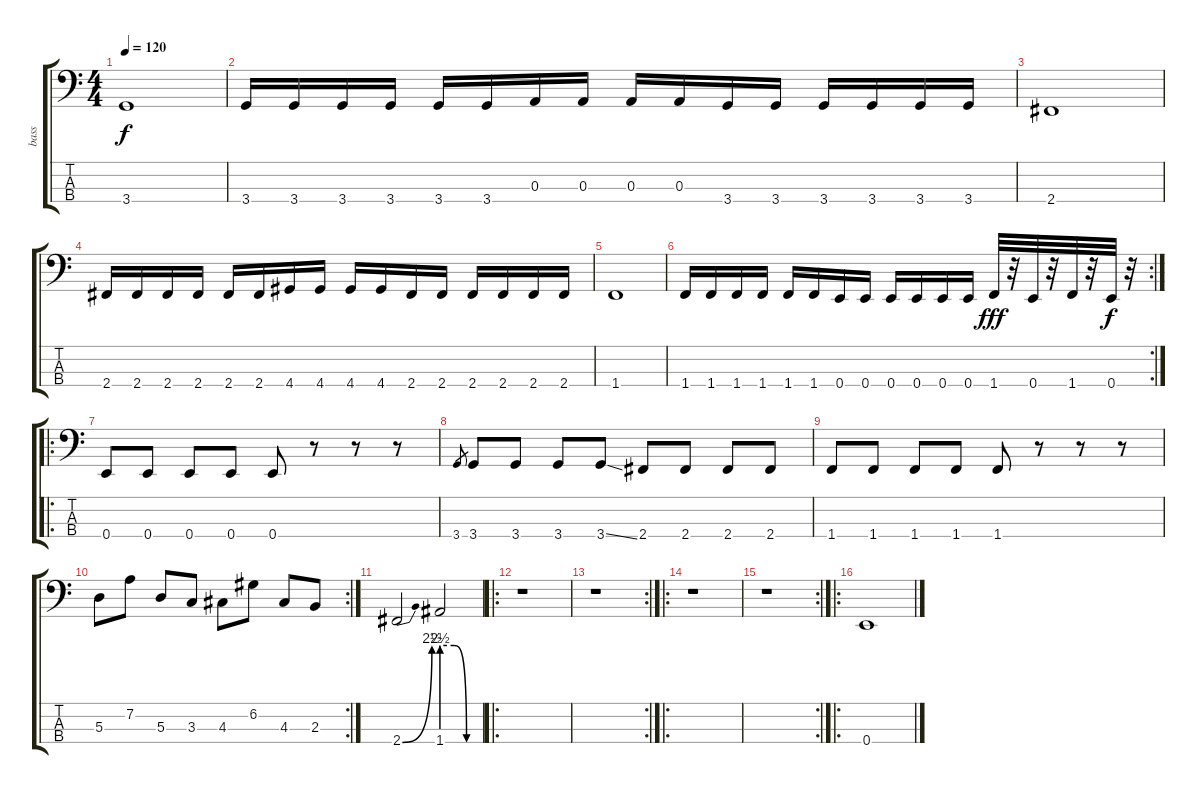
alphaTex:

\track ("bass" "bass") {instrument electricbassfinger}
\staff {score tabs}
\tuning (G2 D2 A1 E1) {hide}
\ts (4 4)
\tempo 120
\clef f4
\ks c
3.4.1{dy f} |
3.4.16 3.4.16 3.4.16 3.4.16 3.4.16 3.4.16 0.3.16 0.3.16 0.3.16 0.3.16 3.4.16 3.4.16 3.4.16 3.4.16 3.4.16 3.4.16 |
2.4.1 |
2.4.16 2.4.16 2.4.16 2.4.16 2.4.16 2.4.16 4.4.16 4.4.16 4.4.16 4.4.16 2.4.16 2.4.16 2.4.16 2.4.16 2.4.16 2.4.16 |
1.4.1 |
\rc 2
1.4.16 1.4.16 1.4.16 1.4.16 1.4.16 1.4.16 0.4.16 0.4.16 0.4.16 0.4.16 0.4.16 0.4.16 1.4.32{dy fff} r.32 0.4.32 r.32 1.4.32 r.32 0.4.32{dy f} r.32 |
\ro
0.4.8 0.4.8 0.4.8 0.4.8 0.4.8 r.8 r.8 r.8 |
3.4.8{gr} 3.4.8 3.4.8 3.4.8 3.4{ss}.8 2.4.8 2.4.8 2.4.8 2.4.8 |
1.4.8 1.4.8 1.4.8 1.4.8 1.4.8 r.8 r.8 r.8 |
\rc 2
5.3.8 7.2.8 5.3.8 3.3.8 4.3.8 6.2.8 4.3.8 2.3.8 |
2.4{be (bend 0 0 60 10)}.2 1.4{be (custom 0 10 20 10 40 0 60 0)}.2 |
\ro
r.1 |
\rc 2
r.1 |
\ro
r.1 |
\rc 2
r.1 |
\ro
0.4.1
